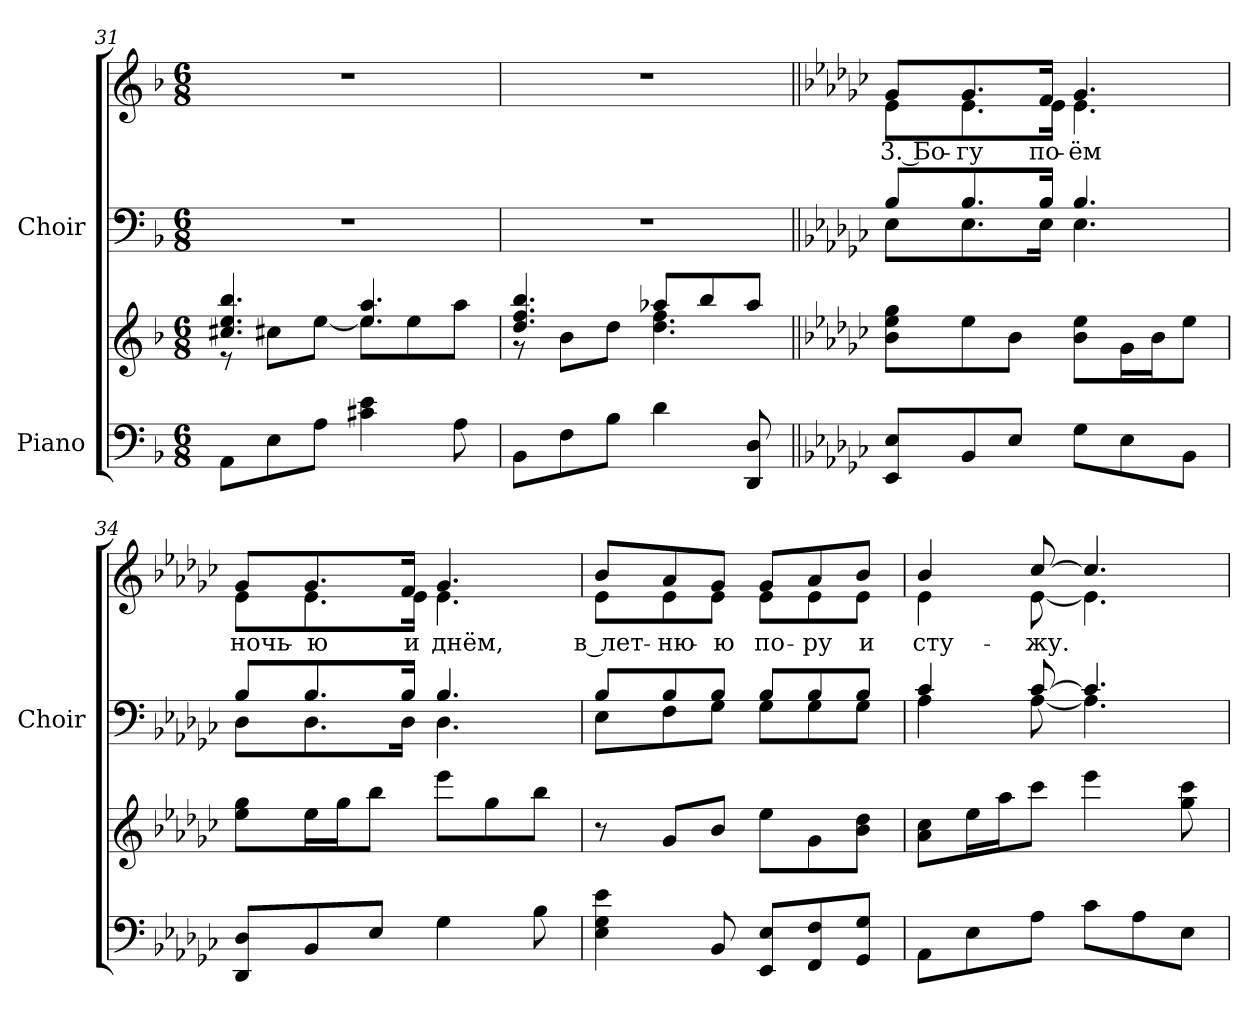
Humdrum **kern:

**kern	**kern	**kern	**kern	**text
*part2	*part2	*part1	*part1	*part1
*staff4	*staff3	*staff2	*staff1	*staff1
*I"Piano	*	*I"Choir	*	*
*	*	*I'Choir	*	*
*clefF4	*clefG2	*clefF4	*clefG2	*
*k[b-]	*k[b-]	*k[b-]	*k[b-]	*
*F:	*F:	*F:	*F:	*
*M6/8	*M6/8	*M6/8	*M6/8	*
=31	=31	=31	=31	=31
*	*^	*	*	*
!	!	!	!LO:N:vis=1	!LO:N:vis=1	!
8AAi\L	4.cc#Xi/ 4.eei 4.bb-i	8r	2.r	2.r	.
8Ei\	.	8cc#Xi\L	.	.	.
8Ai\J	.	[<8eei\J	.	.	.
4c#Xi\ 4ei	4.eei/] 4.aai	8eei\L	.	.	.
.	.	8eei\	.	.	.
8Ai\	.	8aai\J	.	.	.
=32	=32	=32	=32	=32	=32
!	!	!	!LO:N:vis=1	!LO:N:vis=1	!
8BB-i\L	4.ddi/ 4.ffi 4.bb-i	8r	2.r	2.r	.
8Fi\	.	8b-i\L	.	.	.
8B-i\J	.	8ddi\J	.	.	.
4di\	8aa-Xi/L	4.ddi\ 4.ffi	.	.	.
.	8bb-i/	.	.	.	.
8DDi/ 8Di	8aa-i/J	.	.	.	.
*	*v	*v	*	*	*
!!LO:LB:g=z
=33||	=33||	=33||	=33||	=33||
*k[b-e-a-d-g-c-]	*k[b-e-a-d-g-c-]	*k[b-e-a-d-g-c-]	*k[b-e-a-d-g-c-]	*
*G-:	*G-:	*G-:	*G-:	*
*	*	*^	*	*
!	!	!	!	!	!LO:LY:b:color=#000000
*	*	*	*	*^	*
8EE-i/ 8E-iL	8b-i\ 8ee-i 8gg-iL	8B-i/L	8E-i\L	8g-i/L	8e-i\L	3. Бо-
!	!	!	!	!	!	!LO:LY:b:color=#000000
8BB-i/	8ee-i\	8.B-i/	8.E-i\	8.g-i/	8.e-i\	-гу
8E-i/J	8b-i\J	.	.	.	.	.
!	!	!	!	!	!	!LO:LY:b:color=#000000
.	.	16B-i/Jk	16E-i\Jk	16fi/Jk	16e-i\Jk	по-
!	!	!	!	!	!	!LO:LY:b:color=#000000
8G-i\L	8b-i\ 8ee-iL	4.B-i/	4.E-i\	4.g-i/	4.e-i\	-ём
8E-i\	16g-i\L	.	.	.	.	.
.	16b-i\J	.	.	.	.	.
8BB-i\J	8ee-i\J	.	.	.	.	.
=34	=34	=34	=34	=34	=34	=34
!	!	!	!	!	!	!LO:LY:b:color=#000000
8DD-i/ 8D-iL	8ee-i\ 8gg-iL	8B-i/L	8D-i\L	8g-i/L	8e-i\L	ночь-
!	!	!	!	!	!	!LO:LY:b:color=#000000
8BB-i/	16ee-i\L	8.B-i/	8.D-i\	8.g-i/	8.e-i\	-ю
.	16gg-i\J	.	.	.	.	.
8E-i/J	8bb-i\J	.	.	.	.	.
!	!	!	!	!	!	!LO:LY:b:color=#000000
.	.	16B-i/Jk	16D-i\Jk	16fi/Jk	16e-i\Jk	и
!	!	!	!	!	!	!LO:LY:b:color=#000000
4G-i\	8eee-i\L	4.B-i/	4.D-i\	4.g-i/	4.e-i\	днём,
.	8gg-i\	.	.	.	.	.
8B-i\	8bb-i\J	.	.	.	.	.
=35	=35	=35	=35	=35	=35	=35
!	!	!	!	!	!	!LO:LY:b:color=#000000
4E-i\ 4G-i 4e-i	8r	8B-i/L	8E-i\L	8b-i/L	8e-i\L	в лет-
!	!	!	!	!	!	!LO:LY:b:color=#000000
.	8g-i/L	8B-i/	8Fi\	8a-i/	8e-i\	-ню-
!	!	!	!	!	!	!LO:LY:b:color=#000000
8BB-i/	8b-i/J	8B-i/J	8G-i\J	8g-i/J	8e-i\J	-ю
!	!	!	!	!	!	!LO:LY:b:color=#000000
8EE-i/ 8E-iL	8ee-i\L	8B-i/L	8G-i\L	8g-i/L	8e-i\L	по-
!	!	!	!	!	!	!LO:LY:b:color=#000000
8FFi/ 8Fi	8g-i\	8B-i/	8G-i\	8a-i/	8e-i\	-ру
!	!	!	!	!	!	!LO:LY:b:color=#000000
8GG-i/ 8G-iJ	8b-i\ 8dd-iJ	8B-i/J	8G-i\J	8b-i/J	8e-i\J	и
=36	=36	=36	=36	=36	=36	=36
!	!	!	!	!	!	!LO:LY:b:color=#000000
8AA-i\L	8a-i\ 8cc-iL	4c-i/	4A-i\	4b-i/	4e-i\	сту-
8E-i\	16ee-i\L	.	.	.	.	.
.	16aa-i\J	.	.	.	.	.
!	!	!	!	!	!	!LO:LY:b:color=#000000
8A-i\J	8ccc-i\J	[>8c-i/	[<8A-i\	[>8cc-i/	[<8e-i\	-жу.
8c-i\L	4eee-i\	4.c-i/]	4.A-i\]	4.cc-i/]	4.e-i\]	.
8A-i\	.	.	.	.	.	.
8E-i\J	8gg-i\ 8ccc-i	.	.	.	.	.
*	*	*v	*v	*	*	*
*	*	*	*v	*v	*
=	=	=	=	=
*-	*-	*-	*-	*-
